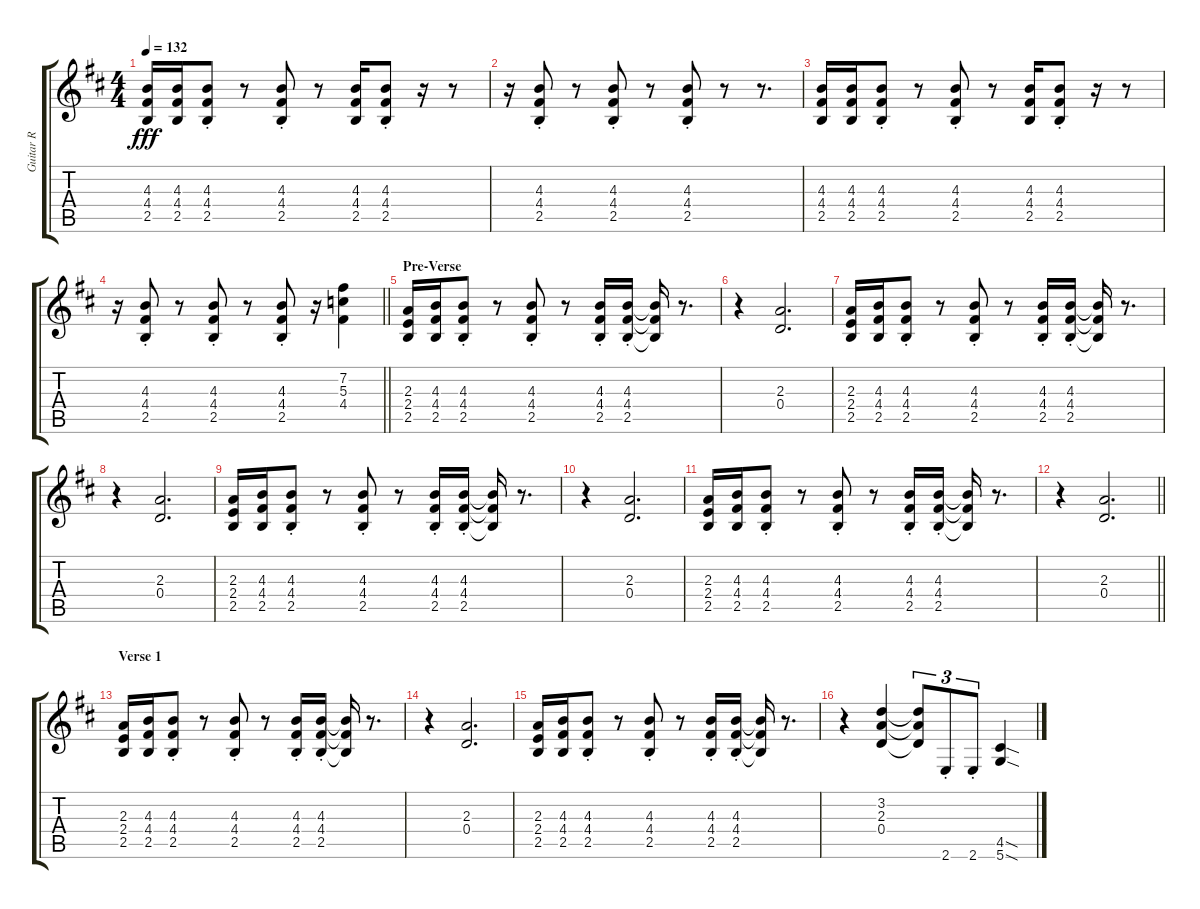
\track ("Guitar R" "Guitar R") {instrument distortionguitar}
\staff {score tabs}
\tuning (E4 B3 G3 D3 A2 D2) {hide}
\ts (4 4)
\tempo 132
\clef g2
\ks d
(4.3 4.4 2.5).16{dy fff} (4.3 4.4 2.5).16 (4.3{st} 4.4{st} 2.5{st}).8 r.8 (4.3{st} 4.4{st} 2.5{st}).8 r.8 (4.3 4.4 2.5).16 (4.3{st} 4.4{st} 2.5{st}).8 r.16 r.8 |
r.16 (4.3{st} 4.4{st} 2.5{st}).8 r.8 (4.3{st} 4.4{st} 2.5{st}).8 r.8 (4.3{st} 4.4{st} 2.5{st}).8 r.8 r.8{d} |
(4.3 4.4 2.5).16 (4.3 4.4 2.5).16 (4.3{st} 4.4{st} 2.5{st}).8 r.8 (4.3{st} 4.4{st} 2.5{st}).8 r.8 (4.3 4.4 2.5).16 (4.3{st} 4.4{st} 2.5{st}).8 r.16 r.8 |
\barLineRight lightlight
r.16 (4.3{st} 4.4{st} 2.5{st}).8 r.8 (4.3{st} 4.4{st} 2.5{st}).8 r.8 (4.3{st} 4.4{st} 2.5{st}).8 r.16 (7.2 5.3 4.4).4 |
\section ("" "Pre-Verse")
(2.3 2.4 2.5).16 (4.3 4.4 2.5).16 (4.3{st} 4.4{st} 2.5{st}).8 r.8 (4.3{st} 4.4{st} 2.5{st}).8 r.8 (4.3{st} 4.4{st} 2.5{st}).16 (4.3{st} 4.4{st} 2.5{st}).16 (4.3{t} 4.4{t} 2.5{t}).16 r.8{d} |
r.4 (2.3 0.4).2{d} |
(2.3 2.4 2.5).16 (4.3 4.4 2.5).16 (4.3{st} 4.4{st} 2.5{st}).8 r.8 (4.3{st} 4.4{st} 2.5{st}).8 r.8 (4.3{st} 4.4{st} 2.5{st}).16 (4.3{st} 4.4{st} 2.5{st}).16 (4.3{t} 4.4{t} 2.5{t}).16 r.8{d} |
r.4 (2.3 0.4).2{d} |
(2.3 2.4 2.5).16 (4.3 4.4 2.5).16 (4.3{st} 4.4{st} 2.5{st}).8 r.8 (4.3{st} 4.4{st} 2.5{st}).8 r.8 (4.3{st} 4.4{st} 2.5{st}).16 (4.3{st} 4.4{st} 2.5{st}).16 (4.3{t} 4.4{t} 2.5{t}).16 r.8{d} |
r.4 (2.3 0.4).2{d} |
(2.3 2.4 2.5).16 (4.3 4.4 2.5).16 (4.3{st} 4.4{st} 2.5{st}).8 r.8 (4.3{st} 4.4{st} 2.5{st}).8 r.8 (4.3{st} 4.4{st} 2.5{st}).16 (4.3{st} 4.4{st} 2.5{st}).16 (4.3{t} 4.4{t} 2.5{t}).16 r.8{d} |
\barLineRight lightlight
r.4 (2.3 0.4).2{d} |
\section ("" "Verse 1")
(2.3 2.4 2.5).16 (4.3 4.4 2.5).16 (4.3{st} 4.4{st} 2.5{st}).8 r.8 (4.3{st} 4.4{st} 2.5{st}).8 r.8 (4.3{st} 4.4{st} 2.5{st}).16 (4.3{st} 4.4{st} 2.5{st}).16 (4.3{t} 4.4{t} 2.5{t}).16 r.8{d} |
r.4 (2.3 0.4).2{d} |
(2.3 2.4 2.5).16 (4.3 4.4 2.5).16 (4.3{st} 4.4{st} 2.5{st}).8 r.8 (4.3{st} 4.4{st} 2.5{st}).8 r.8 (4.3{st} 4.4{st} 2.5{st}).16 (4.3{st} 4.4{st} 2.5{st}).16 (4.3{t} 4.4{t} 2.5{t}).16 r.8{d} |
r.4 (3.2 2.3 0.4).4 (3.2{t} 2.3{t} 0.4{t}).8{tu (3 2)} 2.6{st}.8{tu (3 2)} 2.6{st}.8{tu (3 2)} (4.5{sod} 5.6{sod}).4
